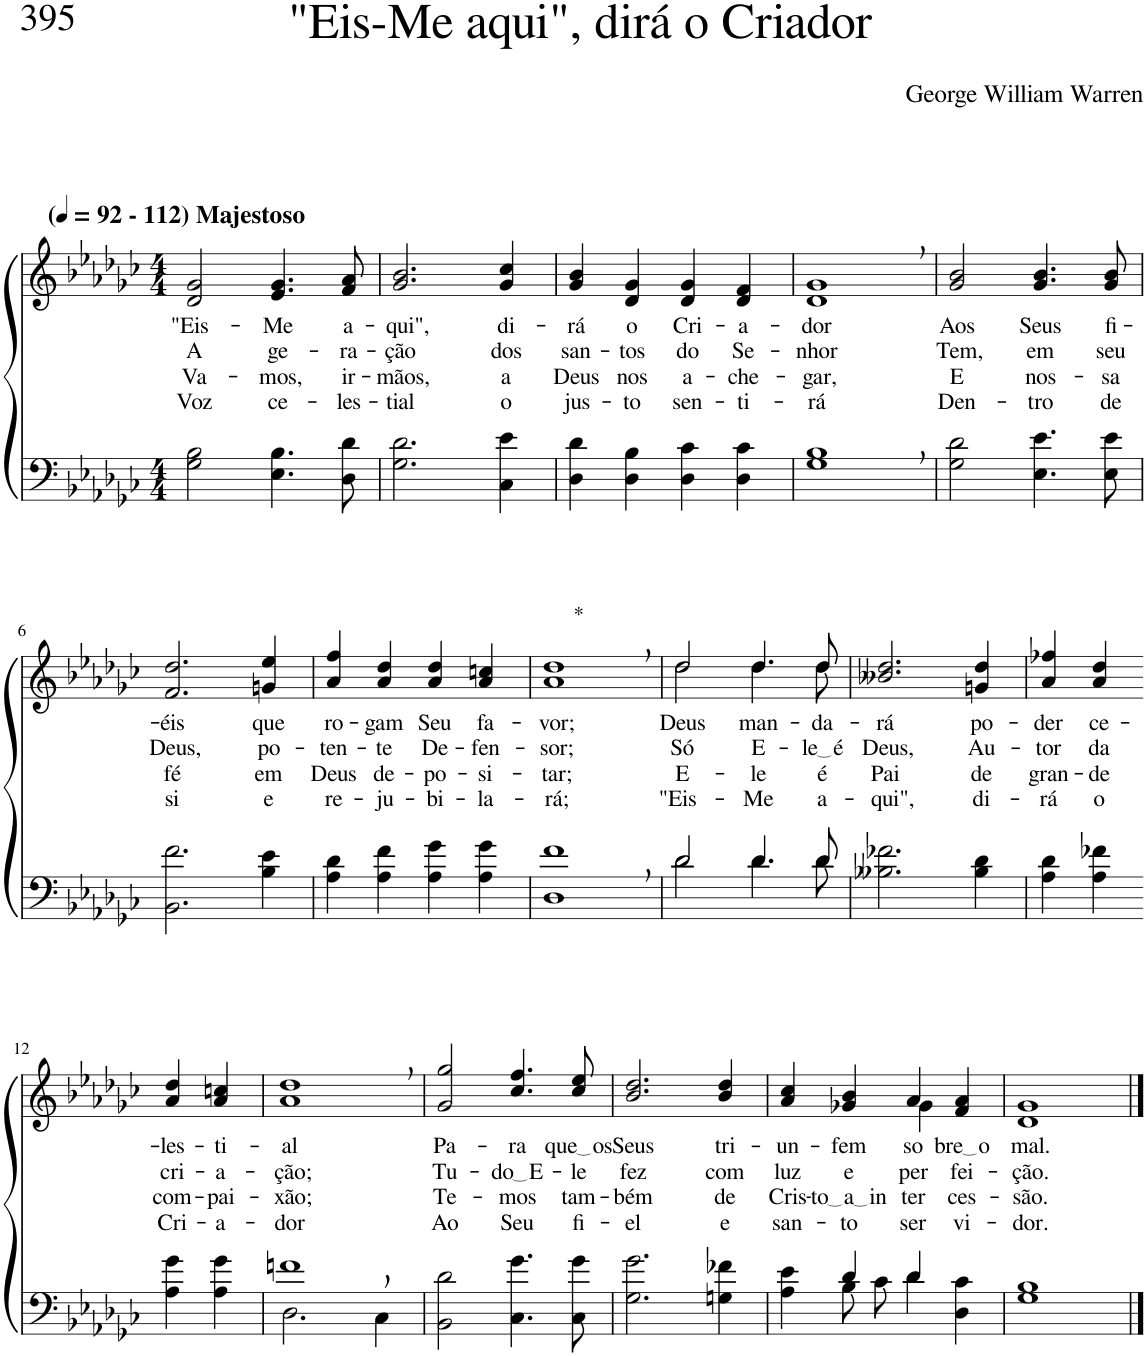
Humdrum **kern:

**kern	**kern	**text	**text	**text	**text
*part2	*part1	*part1	*part1	*part1	*part1
*staff2	*staff1	*staff1	*staff1	*staff1	*staff1
*I"Parte III e IV	*I"Parte I e II	*	*	*	*
*clefF4	*clefG2	*	*	*	*
*Trd2c3	*Trd2c3	*	*	*	*
*k[b-e-a-d-g-c-]	*k[b-e-a-d-g-c-]	*	*	*	*
*M4/4	*M4/4	*	*	*	*
*MM92	*MM92	*	*	*	*
=1	=1	=1	=1	=1	=1
!	!LO:TX:a:B:t=(	!	!	!	!
!	!LO:TX:a:B:t=- 112) Majestoso	!	!	!	!
!	!	!LO:LY:b	!LO:LY:b	!LO:LY:b	!LO:LY:b
2G-\ 2B-\	2d-/ 2g-/	"Eis-	A	Va-	Voz
!	!	!LO:LY:b	!LO:LY:b	!LO:LY:b	!LO:LY:b
4.E-\ 4.B-\	4.e-/ 4.g-/	-Me	ge-	-mos,	ce-
!	!	!LO:LY:b	!LO:LY:b	!LO:LY:b	!LO:LY:b
8D-\ 8d-\	8f/ 8a-/	a-	-ra-	ir-	-les-
=2	=2	=2	=2	=2	=2
!	!	!LO:LY:b	!LO:LY:b	!LO:LY:b	!LO:LY:b
2.G-\ 2.d-\	2.g-/ 2.b-/	-qui",	-ção	-mãos,	-tial
!	!	!LO:LY:b	!LO:LY:b	!LO:LY:b	!LO:LY:b
4C-\ 4e-\	4g-/ 4cc-/	di-	dos	a	o
=3	=3	=3	=3	=3	=3
!	!	!LO:LY:b	!LO:LY:b	!LO:LY:b	!LO:LY:b
4D-\ 4d-\	4g-/ 4b-/	-rá	san-	Deus	jus-
!	!	!LO:LY:b	!LO:LY:b	!LO:LY:b	!LO:LY:b
4D-\ 4B-\	4d-/ 4g-/	o	-tos	nos	-to
!	!	!LO:LY:b	!LO:LY:b	!LO:LY:b	!LO:LY:b
4D-\ 4c-\	4d-/ 4g-/	Cri-	do	a-	sen-
!	!	!LO:LY:b	!LO:LY:b	!LO:LY:b	!LO:LY:b
4D-\ 4c-\	4d-/ 4f/	-a-	Se-	-che-	-ti-
=4	=4	=4	=4	=4	=4
!	!	!LO:LY:b	!LO:LY:b	!LO:LY:b	!LO:LY:b
1G-, 1B-,	1d-, 1g-,	-dor	-nhor	-gar,	-rá
=5	=5	=5	=5	=5	=5
!	!	!LO:LY:b	!LO:LY:b	!LO:LY:b	!LO:LY:b
2G-\ 2d-\	2g-/ 2b-/	Aos	Tem,	E	Den-
!	!	!LO:LY:b	!LO:LY:b	!LO:LY:b	!LO:LY:b
4.E-\ 4.e-\	4.g-/ 4.b-/	Seus	em	nos-	-tro
!	!	!LO:LY:b	!LO:LY:b	!LO:LY:b	!LO:LY:b
8E-\ 8e-\	8g-/ 8b-/	fi-	seu	-sa	de
!!LO:LB:g=z
=6	=6	=6	=6	=6	=6
!	!	!LO:LY:b	!LO:LY:b	!LO:LY:b	!LO:LY:b
2.BB-\ 2.f\	2.f/ 2.dd-/	-éis	Deus,	fé	si
!	!	!LO:LY:b	!LO:LY:b	!LO:LY:b	!LO:LY:b
4B-\ 4e-\	4gn/ 4ee-/	que	po-	em	e
=7	=7	=7	=7	=7	=7
!	!	!LO:LY:b	!LO:LY:b	!LO:LY:b	!LO:LY:b
4A-\ 4d-\	4a-/ 4ff/	ro-	-ten-	Deus	re-
!	!	!LO:LY:b	!LO:LY:b	!LO:LY:b	!LO:LY:b
4A-\ 4f\	4a-/ 4dd-/	-gam	-te	de-	-ju-
!	!	!LO:LY:b	!LO:LY:b	!LO:LY:b	!LO:LY:b
4A-\ 4g-\	4a-/ 4dd-/	Seu	De-	-po-	-bi-
!	!	!LO:LY:b	!LO:LY:b	!LO:LY:b	!LO:LY:b
4A-\ 4g-\	4a-/ 4ccn/	fa-	-fen-	-si-	-la-
=8	=8	=8	=8	=8	=8
!	!LO:TX:a:t=*	!	!	!	!
!	!	!LO:LY:b	!LO:LY:b	!LO:LY:b	!LO:LY:b
1D-, 1f,	1a-, 1dd-,	-vor;	-sor;	-tar;	-rá;
=9	=9	=9	=9	=9	=9
*^	*	*	*	*	*
!	!	!	!LO:LY:b	!LO:LY:b	!LO:LY:b	!LO:LY:b
*	*	*^	*	*	*	*
2d-\	2d-/	2dd-\	2dd-/	Deus	Só	E-	"Eis-
!	!	!	!	!LO:LY:b	!LO:LY:b	!LO:LY:b	!LO:LY:b
4.d-\	4.d-/	4.dd-\	4.dd-/	man-	E-	-le	-Me
!	!	!	!	!LO:LY:b	!LO:LY:b	!LO:LY:b	!LO:LY:b
8d-\	8d-/	8dd-\	8dd-/	-da-	le é	é	a-
=10	=10	=10	=10	=10	=10	=10	=10
!	!	!	!	!LO:LY:b	!LO:LY:b	!LO:LY:b	!LO:LY:b
*v	*v	*	*	*	*	*	*
*	*v	*v	*	*	*	*
2.B--X\ 2.f-X\	2.b--X/ 2.dd-/	-rá	Deus,	Pai	-qui",
!	!	!LO:LY:b	!LO:LY:b	!LO:LY:b	!LO:LY:b
4B--\ 4d-\	4gn/ 4dd-/	po-	Au-	de	di-
=11	=11	=11	=11	=11	=11
!	!	!LO:LY:b	!LO:LY:b	!LO:LY:b	!LO:LY:b
4A-\ 4d-\	4a-/ 4ff-X/	-der	-tor	gran-	-rá
!	!	!LO:LY:b	!LO:LY:b	!LO:LY:b	!LO:LY:b
4A-\ 4f-X\	4a-/ 4dd-/	ce-	da	-de	o
!!LO:LB:g=z
=12-	=12-	=12-	=12-	=12-	=12-
!	!	!LO:LY:b	!LO:LY:b	!LO:LY:b	!LO:LY:b
4A-\ 4g-\	4a-/ 4dd-/	-les-	cri-	com-	Cri-
!	!	!LO:LY:b	!LO:LY:b	!LO:LY:b	!LO:LY:b
4A-\ 4g-\	4a-/ 4ccn/	-ti-	-a-	-pai-	-a-
=13	=13	=13	=13	=13	=13
*^	*	*	*	*	*
!	!	!	!LO:LY:b	!LO:LY:b	!LO:LY:b	!LO:LY:b
1fn,	2.D-\	1a-, 1dd-,	-al	-ção;	-xão;	-dor
.	4C-\	.	.	.	.	.
=14	=14	=14	=14	=14	=14	=14
!	!	!	!LO:LY:b	!LO:LY:b	!LO:LY:b	!LO:LY:b
*v	*v	*	*	*	*	*
2BB-\ 2d-\	2g-/ 2gg-/	Pa-	Tu-	Te-	Ao
!	!	!LO:LY:b	!LO:LY:b	!LO:LY:b	!LO:LY:b
4.C-\ 4.g-\	4.cc-/ 4.ff/	-ra	do E	-mos	Seu
!	!	!LO:LY:b	!LO:LY:b	!LO:LY:b	!LO:LY:b
8C-\ 8g-\	8cc-/ 8ee-/	que os	-le	tam-	fi-
=15	=15	=15	=15	=15	=15
!	!	!LO:LY:b	!LO:LY:b	!LO:LY:b	!LO:LY:b
2.G-\ 2.g-\	2.b-/ 2.dd-/	Seus	fez	-bém	-el
!	!	!LO:LY:b	!LO:LY:b	!LO:LY:b	!LO:LY:b
4Gn\ 4f-X\	4b-/ 4dd-/	tri-	com	de	e
=16	=16	=16	=16	=16	=16
*^	*	*	*	*	*
!	!	!	!LO:LY:b	!LO:LY:b	!LO:LY:b	!LO:LY:b
*	*	*^	*	*	*	*
4ryy	4A-\ 4e-\	4a-/ 4cc-/	2ryy	-un-	luz	Cris-	san-
!	!	!	!	!LO:LY:b	!LO:LY:b	!LO:LY:b	!LO:LY:b
4d-/	8B-\L	4g-X/ 4b-/	.	-fem	e	to a in	-to
.	8c-\J	.	.	.	.	.	.
!	!	!	!	!LO:LY:b	!LO:LY:b	!LO:LY:b	!LO:LY:b
4d-/	4d-\	4a-/	4g-\	so-	per-	ter-	-ser-
!	!	!	!	!LO:LY:b	!LO:LY:b	!LO:LY:b	!LO:LY:b
4ryy	4D-\ 4c-\	4f/ 4a-/	4ryy	bre o	-fei-	-ces-	-vi-
=17	=17	=17	=17	=17	=17	=17	=17
!	!	!	!	!LO:LY:b	!LO:LY:b	!LO:LY:b	!LO:LY:b
*v	*v	*	*	*	*	*	*
*	*v	*v	*	*	*	*
1G- 1B-	1d- 1g-	mal.	-ção.	-são.	-dor.
==	==	==	==	==	==
*-	*-	*-	*-	*-	*-
